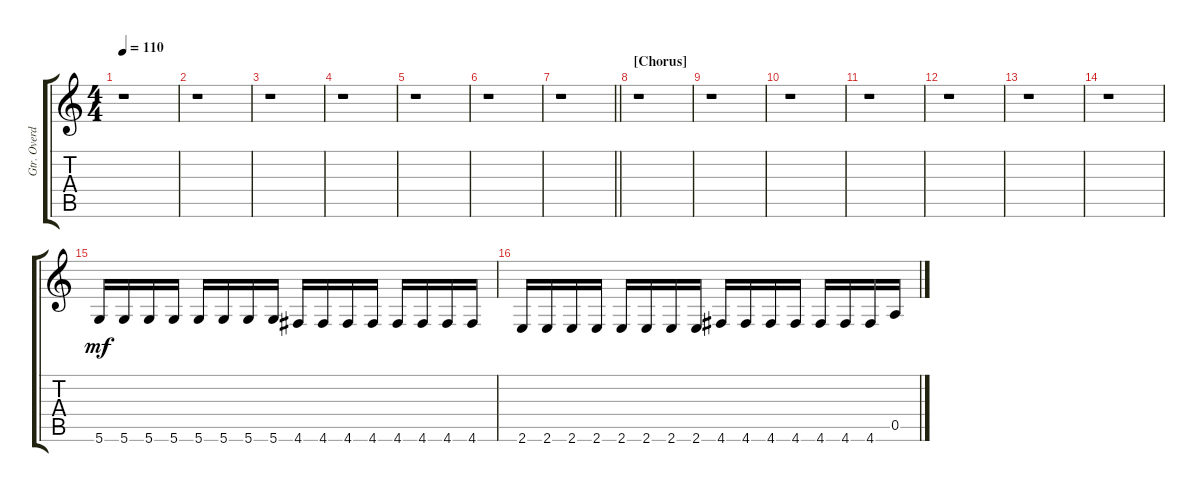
\track ("Gtr. Overdub 2 | Dist." "Gtr. Overd") {instrument distortionguitar}
\staff {score tabs}
\tuning (E4 B3 G3 D3 A2 D2) {hide}
\ts (4 4)
\tempo 110
\clef g2
\ks c
r.1{dy f} |
r.1 |
r.1 |
r.1 |
r.1 |
r.1 |
\barLineRight lightlight
r.1 |
\section ("" "[Chorus]")
r.1 |
r.1 |
r.1 |
r.1 |
r.1 |
r.1 |
r.1 |
5.6.16{dy mf} 5.6.16 5.6.16 5.6.16 5.6.16 5.6.16 5.6.16 5.6.16 4.6.16 4.6.16 4.6.16 4.6.16 4.6.16 4.6.16 4.6.16 4.6.16 |
2.6.16 2.6.16 2.6.16 2.6.16 2.6.16 2.6.16 2.6.16 2.6.16 4.6.16 4.6.16 4.6.16 4.6.16 4.6.16 4.6.16 4.6.16 0.5.16
